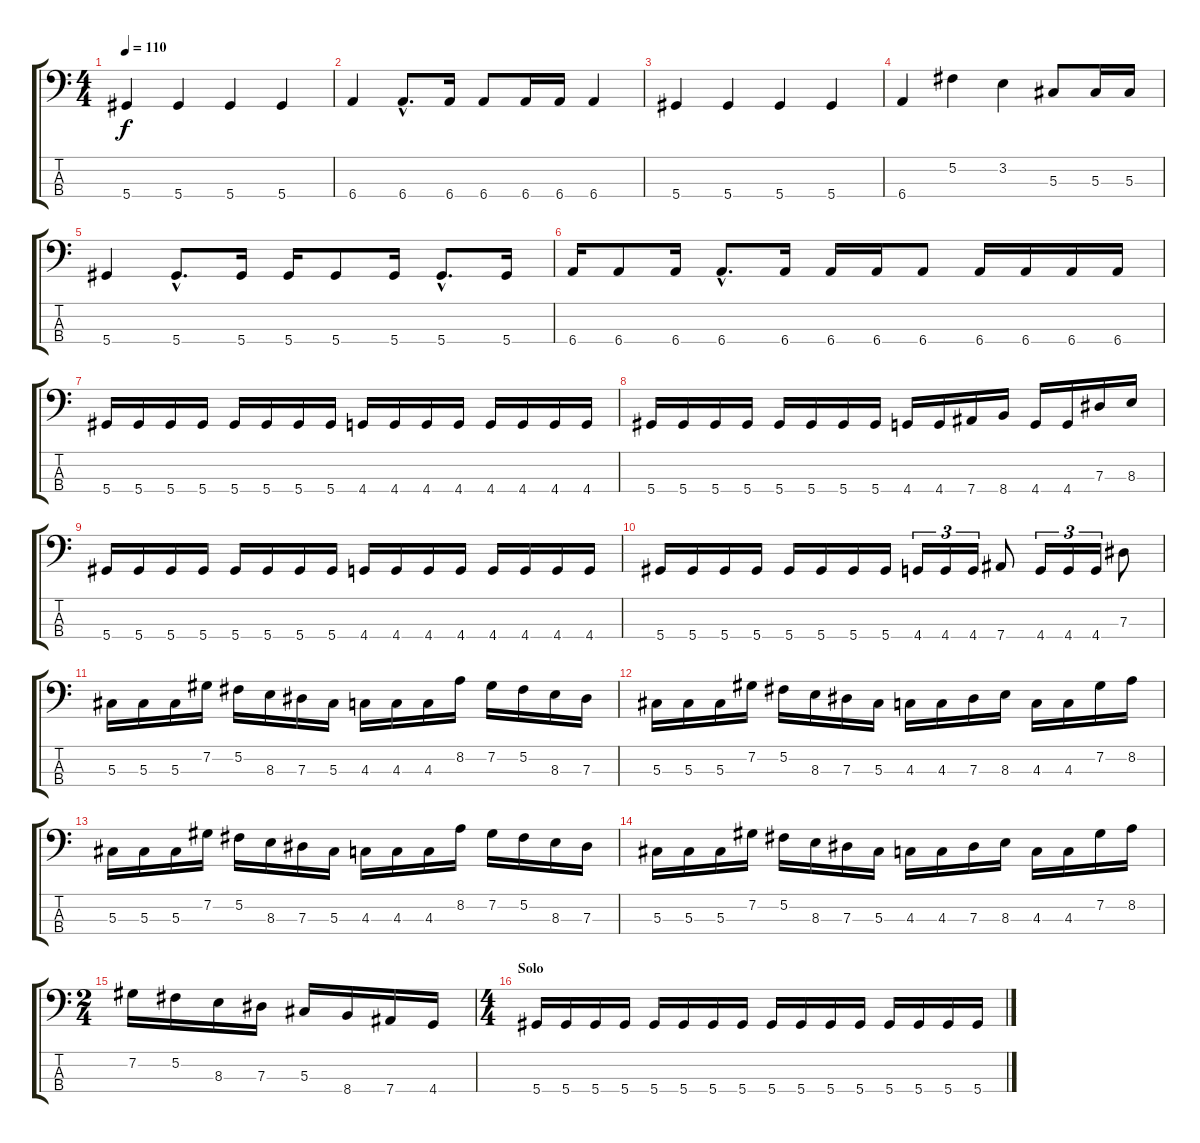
\track "" {instrument electricbasspick}
\staff {score tabs}
\tuning (Gb2 Db2 Ab1 Eb1) {hide}
\ts (4 4)
\tempo 110
\clef f4
\ks c
5.4.4{dy f} 5.4.4 5.4.4 5.4.4 |
6.4.4 6.4{hac}.8{d} 6.4.16 6.4.8 6.4.16 6.4.16 6.4.4 |
5.4.4 5.4.4 5.4.4 5.4.4 |
6.4.4 5.2.4 3.2.4 5.3.8 5.3.16 5.3.16 |
5.4.4 5.4{hac}.8{d} 5.4.16 5.4.16 5.4.8 5.4.16 5.4{hac}.8{d} 5.4.16 |
6.4.16 6.4.8 6.4.16 6.4{hac}.8{d} 6.4.16 6.4.16 6.4.16 6.4.8 6.4.16 6.4.16 6.4.16 6.4.16 |
5.4.16 5.4.16 5.4.16 5.4.16 5.4.16 5.4.16 5.4.16 5.4.16 4.4.16 4.4.16 4.4.16 4.4.16 4.4.16 4.4.16 4.4.16 4.4.16 |
5.4.16 5.4.16 5.4.16 5.4.16 5.4.16 5.4.16 5.4.16 5.4.16 4.4.16 4.4.16 7.4.16 8.4.16 4.4.16 4.4.16 7.3.16 8.3.16 |
5.4.16 5.4.16 5.4.16 5.4.16 5.4.16 5.4.16 5.4.16 5.4.16 4.4.16 4.4.16 4.4.16 4.4.16 4.4.16 4.4.16 4.4.16 4.4.16 |
5.4.16 5.4.16 5.4.16 5.4.16 5.4.16 5.4.16 5.4.16 5.4.16 4.4.16{tu (3 2)} 4.4.16{tu (3 2)} 4.4.16{tu (3 2)} 7.4.8 4.4.16{tu (3 2)} 4.4.16{tu (3 2)} 4.4.16{tu (3 2)} 7.3.8 |
5.3.16 5.3.16 5.3.16 7.2.16 5.2.16 8.3.16 7.3.16 5.3.16 4.3.16 4.3.16 4.3.16 8.2.16 7.2.16 5.2.16 8.3.16 7.3.16 |
5.3.16 5.3.16 5.3.16 7.2.16 5.2.16 8.3.16 7.3.16 5.3.16 4.3.16 4.3.16 7.3.16 8.3.16 4.3.16 4.3.16 7.2.16 8.2.16 |
5.3.16 5.3.16 5.3.16 7.2.16 5.2.16 8.3.16 7.3.16 5.3.16 4.3.16 4.3.16 4.3.16 8.2.16 7.2.16 5.2.16 8.3.16 7.3.16 |
5.3.16 5.3.16 5.3.16 7.2.16 5.2.16 8.3.16 7.3.16 5.3.16 4.3.16 4.3.16 7.3.16 8.3.16 4.3.16 4.3.16 7.2.16 8.2.16 |
\ts (2 4)
7.2.16 5.2.16 8.3.16 7.3.16 5.3.16 8.4.16 7.4.16 4.4.16 |
\ts (4 4)
\section ("" "Solo")
5.4.16 5.4.16 5.4.16 5.4.16 5.4.16 5.4.16 5.4.16 5.4.16 5.4.16 5.4.16 5.4.16 5.4.16 5.4.16 5.4.16 5.4.16 5.4.16
